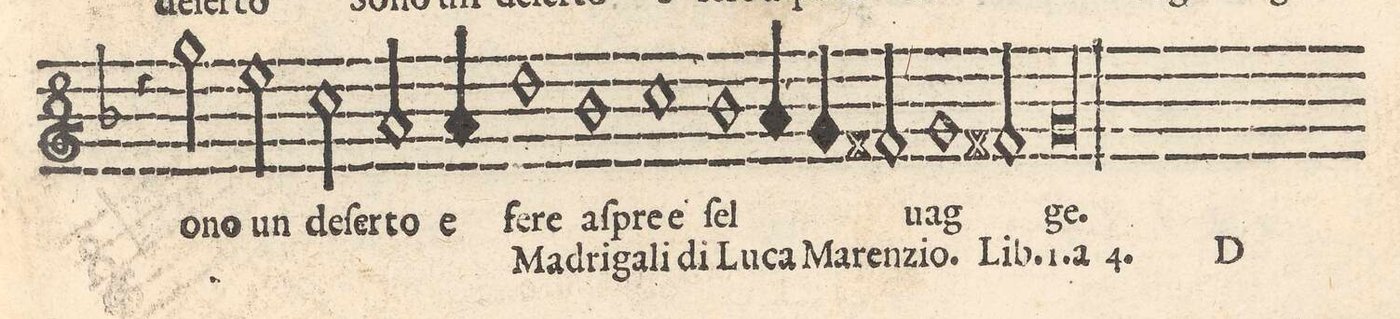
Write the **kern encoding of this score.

**kern	**text
*I"CANTO	*
*clefG2	*
*k[b-]	*
*met(C)	*
*M2/1	*
4r	.
2gg\	[s]o-
2ee\	no_un
2cc\	de-
2a/	ſer-
=33-	=33-
4a/	-to_e
1dd\	fe-
1b-\	-re_a-
=34-	=34-
1cc\	-ſpre_e
1b-\	sel-
=35-	=35-
4a/	.
4g/	.
2f#X/	.
1g/	-uag-
=36-	=36-
2f#X/	.
1gl	-ge.
==	==
*-	*-
